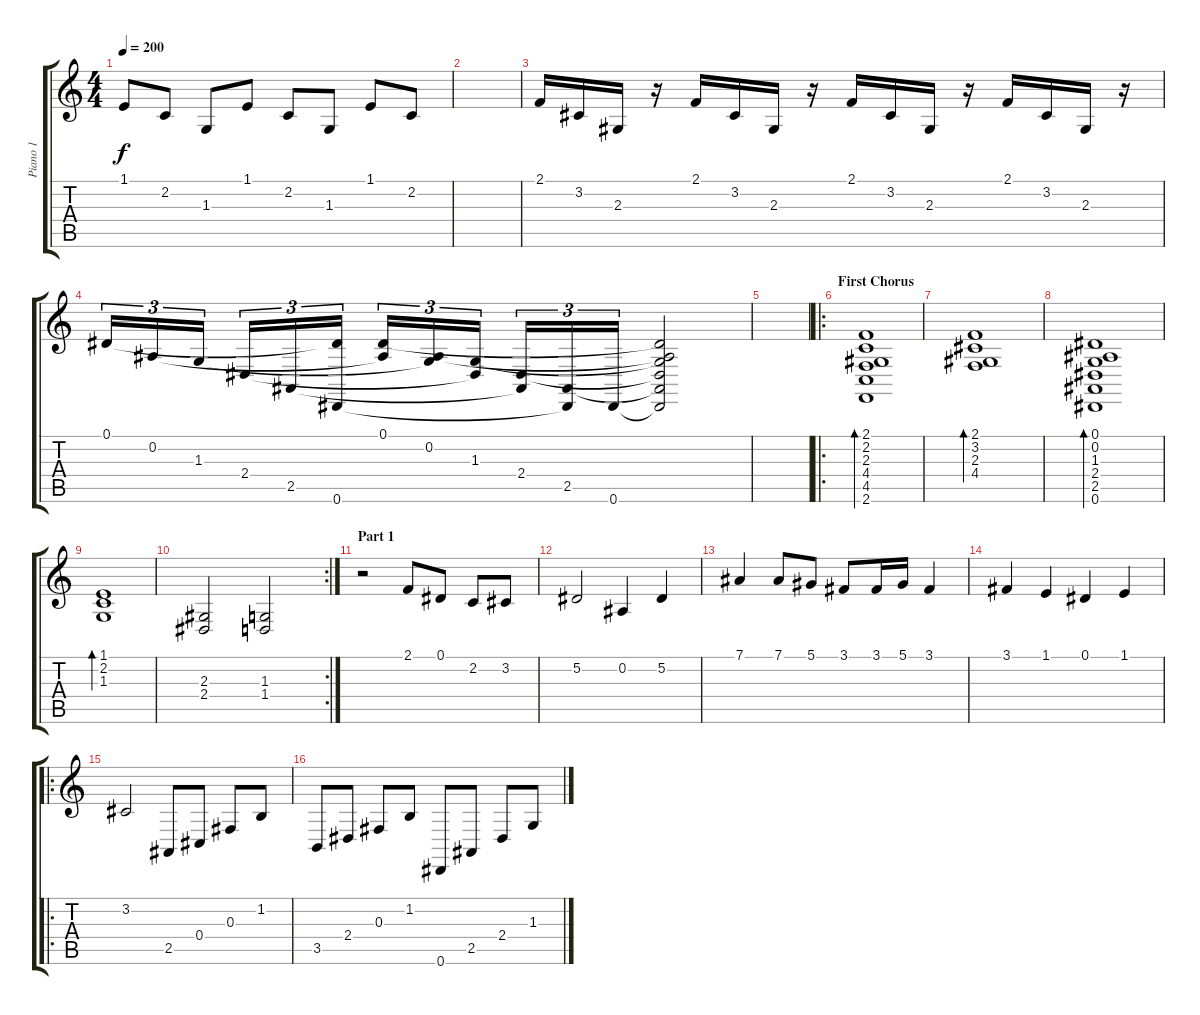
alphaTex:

\track ("Piano 1" "Piano 1") {instrument brightacousticpiano}
\staff {score tabs}
\tuning (Eb4 Bb3 Gb3 Db3 Ab2 Eb2) {hide}
\ts (4 4)
\tempo 200
\clef g2
\ks c
1.1.8{dy f} 2.2.8 1.3.8 1.1.8 2.2.8 1.3.8 1.1.8 2.2.8 |
|
2.1.16 3.2.16 2.3.16 r.16 2.1.16 3.2.16 2.3.16 r.16 2.1.16 3.2.16 2.3.16 r.16 2.1.16 3.2.16 2.3.16 r.16 |
0.1.16{tu (3 2)} 0.2.16{tu (3 2)} 1.3.16{tu (3 2)} 2.4.16{tu (3 2)} 2.5.16{tu (3 2)} (0.1{t} 0.6).16{tu (3 2)} (0.1 0.2{t}).16{tu (3 2)} (0.2 1.3{t}).16{tu (3 2)} (1.3 2.4{t}).16{tu (3 2)} (2.4 2.5{t}).16{tu (3 2)} (2.5 0.6{t}).16{tu (3 2)} 0.6.16{tu (3 2)} (0.1{t} 0.2{t} 1.3{t} 2.4{t} 2.5{t} 0.6{t}).2 |
|
\ro
\section ("" "First Chorus")
(2.1 2.2 2.3 4.4 4.5 2.6).1{bd 480} |
(2.1 3.2 2.3 4.4).1{bd 480} |
(0.1 0.2 1.3 2.4 2.5 0.6).1{bd 480} |
(1.1 2.2 1.3).1{bd 480} |
\rc 2
(2.3 2.4).2 (1.3 1.4).2 |
\section ("" "Part 1")
r.2 2.1.8 0.1.8 2.2.8 3.2.8 |
5.2.2 0.2.4 5.2.4 |
7.1.4 7.1.8 5.1.8 3.1.8 3.1.16 5.1.16 3.1.4 |
3.1.4 1.1.4 0.1.4 1.1.4 |
\ro
3.2.2 2.5.8 0.4.8 0.3.8 1.2.8 |
3.5.8 2.4.8 0.3.8 1.2.8 0.6.8 2.5.8 2.4.8 1.3.8
